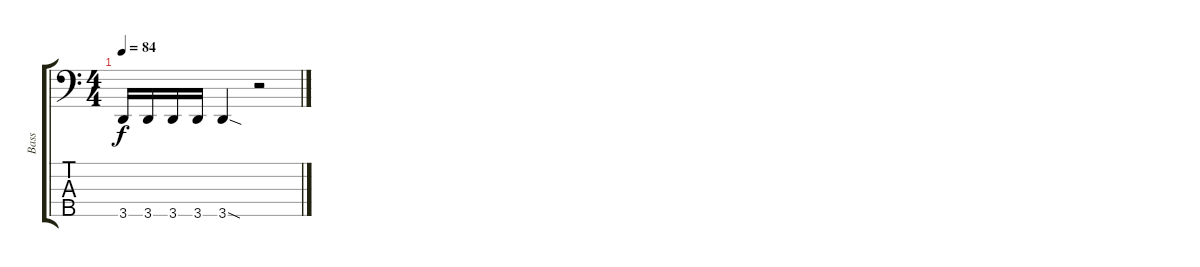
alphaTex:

\track ("Bass" "Bass") {instrument electricbassfinger}
\staff {score tabs}
\tuning (G2 D2 A1 E1 B0) {hide}
\ts (4 4)
\tempo 84
\clef f4
\ks c
3.5.16{dy f} 3.5.16 3.5.16 3.5.16 3.5{sod}.4 r.2
